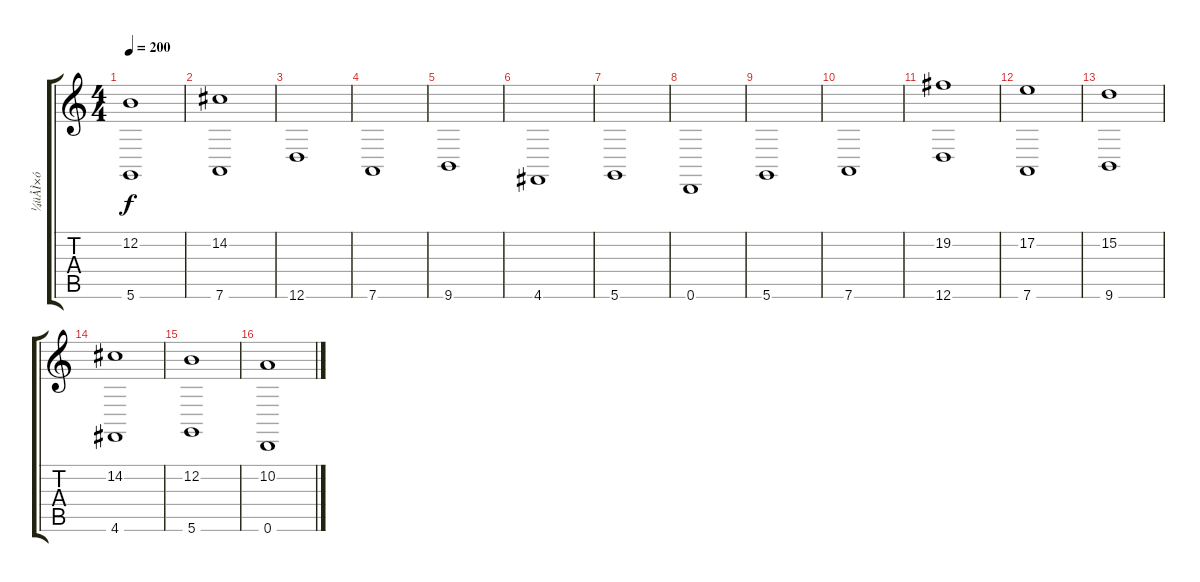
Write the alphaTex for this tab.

\track ("¼üÅÌ×ó" "¼üÅÌ×ó") {instrument stringensemble2}
\staff {score tabs}
\tuning (E4 B3 G3 D3 A2 D2) {hide}
\ts (4 4)
\tempo 200
\clef g2
\ks c
(12.2 5.6).1{dy f} |
(14.2 7.6).1 |
12.6.1{volume 13} |
7.6.1 |
9.6.1 |
4.6.1 |
5.6.1 |
0.6.1 |
5.6.1 |
7.6.1 |
(19.2 12.6).1 |
(17.2 7.6).1 |
(15.2 9.6).1 |
(14.2 4.6).1 |
(12.2 5.6).1 |
(10.2 0.6).1
